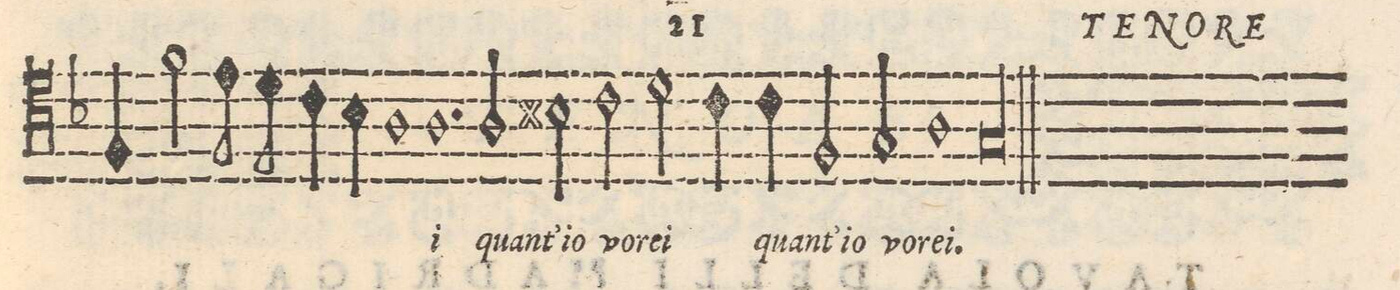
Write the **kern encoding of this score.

**kern	**text
*I"TENORE 	*
*clefC4	*
*k[b-]	*
*met(C|)	*
*M2/1	*
4F/	.
2f\	.
=50-	=50-
8e\	.
8d\	.
4c\	.
4B-\	.
1A	.
=51-	=51-
1.A	-i
2A/	quan-
=52-	=52-
2Bn\	-t'io
2c\	vo-
2d\	-re-
4c\	-i
4c\	quan-
=53-	=53-
2F/	-t'io
2G/	vo-
1A	-re-
=54-	=54-
0Gl	-i.
==	==
*-	*-
